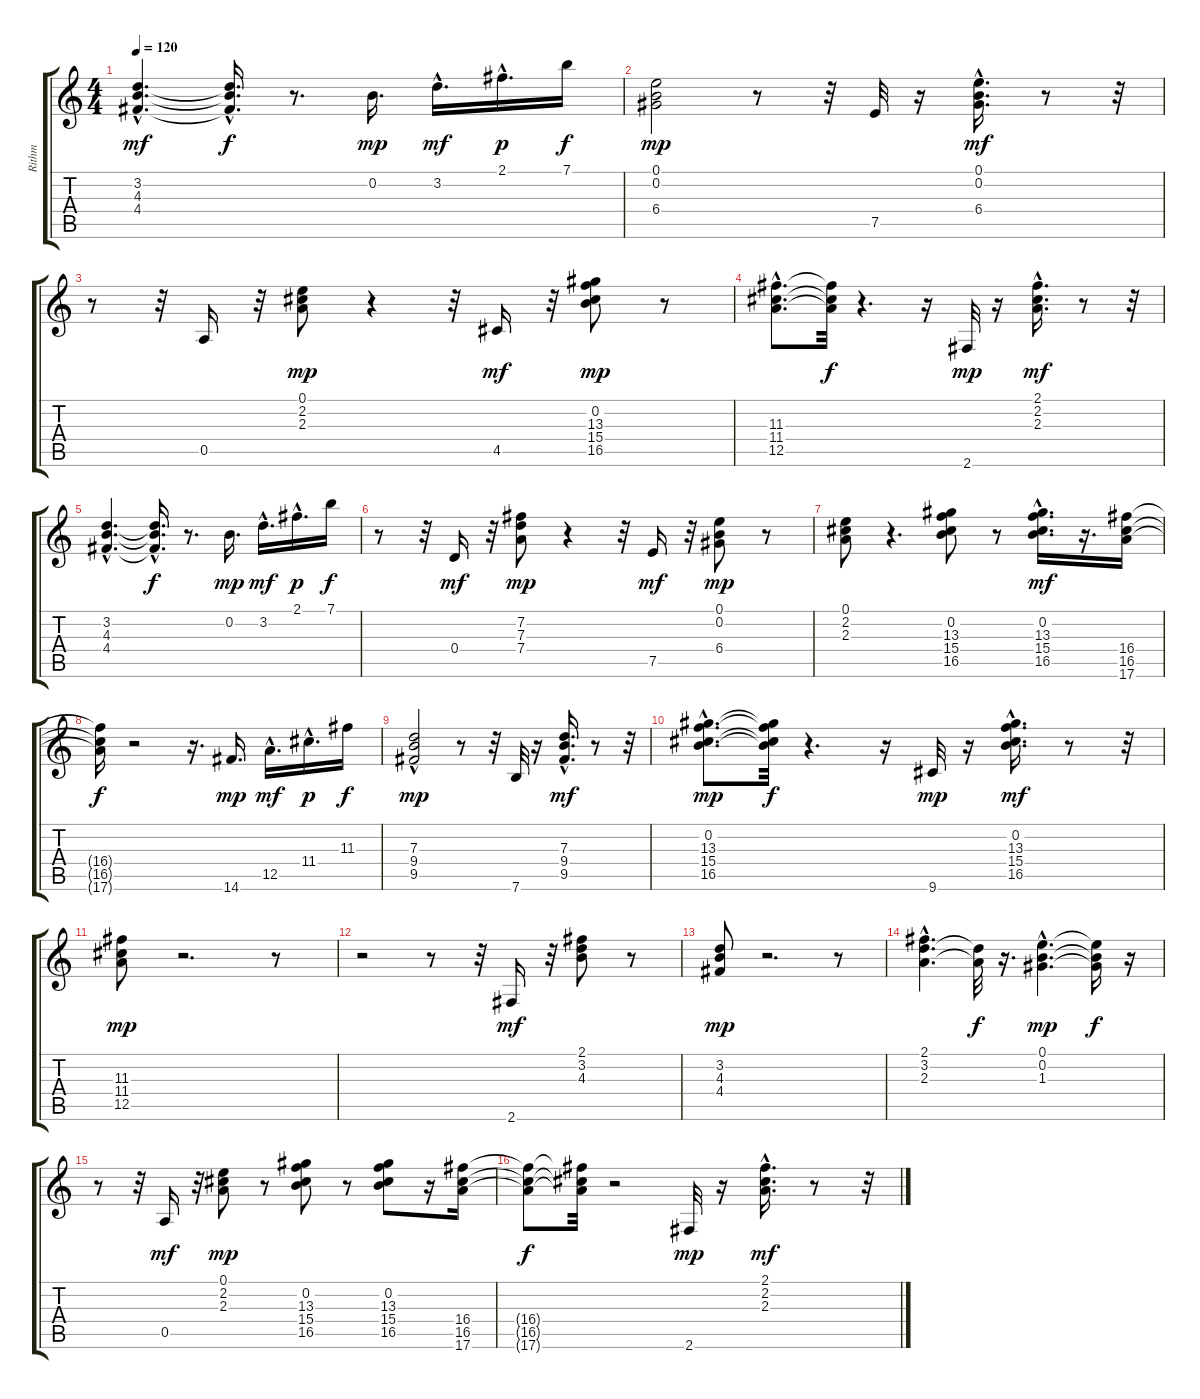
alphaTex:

\track ("Rithm" "Rithm") {instrument electricguitarclean}
\staff {score tabs}
\tuning (E4 B3 G3 D3 A2 E2) {hide}
\ts (4 4)
\tempo 120
\clef g2
\ks c
(3.2{hac} 4.3{hac} 4.4{hac}).4{d dy mf} (3.2{t} 4.3{hac t} 4.4{hac t}).16{d dy f} r.8{d} 0.2.16{d dy mp} 3.2{hac}.16{d dy mf} 2.1{hac}.16{d dy p} 7.1.16{dy f} |
(0.1 0.2 6.4).2{dy mp} r.8 r.32 7.5.32 r.16 (0.1{hac} 0.2{hac} 6.4{hac}).16{d dy mf} r.8 r.32 |
r.8 r.32 0.5.16 r.32 (0.1 2.2 2.3).8{dy mp} r.4 r.32 4.5.16{dy mf} r.32 (0.2 13.3 15.4 16.5).8{dy mp} r.8 |
(11.3{hac} 11.4{hac} 12.5{hac}).8{d} (11.3{t} 11.4{t} 12.5{t}).32{dy f} r.4{d} r.16 2.6.32{dy mp} r.16 (2.1{hac} 2.2{hac} 2.3{hac}).16{d dy mf} r.8 r.32 |
(3.2{hac} 4.3{hac} 4.4{hac}).4{d} (3.2{hac t} 4.3{hac t} 4.4{hac t}).16{d dy f} r.8{d} 0.2.16{d dy mp} 3.2{hac}.16{d dy mf} 2.1{hac}.16{d dy p} 7.1.16{dy f} |
r.8 r.32 0.4.16{dy mf} r.32 (7.2 7.3 7.4).8{dy mp} r.4 r.32 7.5.16{dy mf} r.32 (0.1 0.2 6.4).8{dy mp} r.8 |
(0.1 2.2 2.3).8 r.4{d} (0.2 13.3 15.4 16.5).8 r.8 (0.2{hac} 13.3{hac} 15.4{hac} 16.5{hac}).16{d dy mf} r.16{d} (16.4 16.5 17.6).16 |
(16.4{t} 16.5{t} 17.6{t}).16{dy f} r.2 r.16{d} 14.6.16{d dy mp} 12.5{hac}.16{d dy mf} 11.4{hac}.16{d dy p} 11.3.16{dy f} |
(7.3{hac} 9.4 9.5).2{dy mp} r.8 r.32 7.6.32 r.16 (7.3{hac} 9.4{hac} 9.5{hac}).16{d dy mf} r.8 r.32 |
(0.2{hac} 13.3{hac} 15.4{hac} 16.5{hac}).8{d dy mp} (0.2{t} 13.3{t} 15.4{t} 16.5{t}).32{dy f} r.4{d} r.16 9.6.32{dy mp} r.16 (0.2{hac} 13.3{hac} 15.4{hac} 16.5{hac}).16{d dy mf} r.8 r.32 |
(11.3 11.4 12.5).8{dy mp} r.2{d} r.8 |
r.2 r.8 r.32 2.6.16{dy mf} r.32 (2.1 3.2 4.3).8 r.8 |
(3.2 4.3 4.4).8{dy mp} r.2{d} r.8 |
(2.1{hac} 3.2{hac} 2.3{hac}).4{d} (3.2{t} 2.3{t}).32{dy f} r.16{d} (0.1{hac} 0.2{hac} 1.3{hac}).4{d dy mp} (0.1{t} 0.2{t} 1.3{t}).16{dy f} r.16 |
r.8 r.32 0.5.16{dy mf} r.32 (0.1 2.2 2.3).8{dy mp} r.8 (0.2 13.3 15.4 16.5).8 r.8 (0.2 13.3 15.4 16.5).8 r.16 (16.4 16.5 17.6).16 |
(16.4{t} 16.5{t} 17.6{t}).8{dy f} (16.4{t} 16.5{t} 17.6{t}).32 r.2 2.6.32{dy mp} r.16 (2.1{hac} 2.2{hac} 2.3{hac}).16{d dy mf} r.8 r.32
